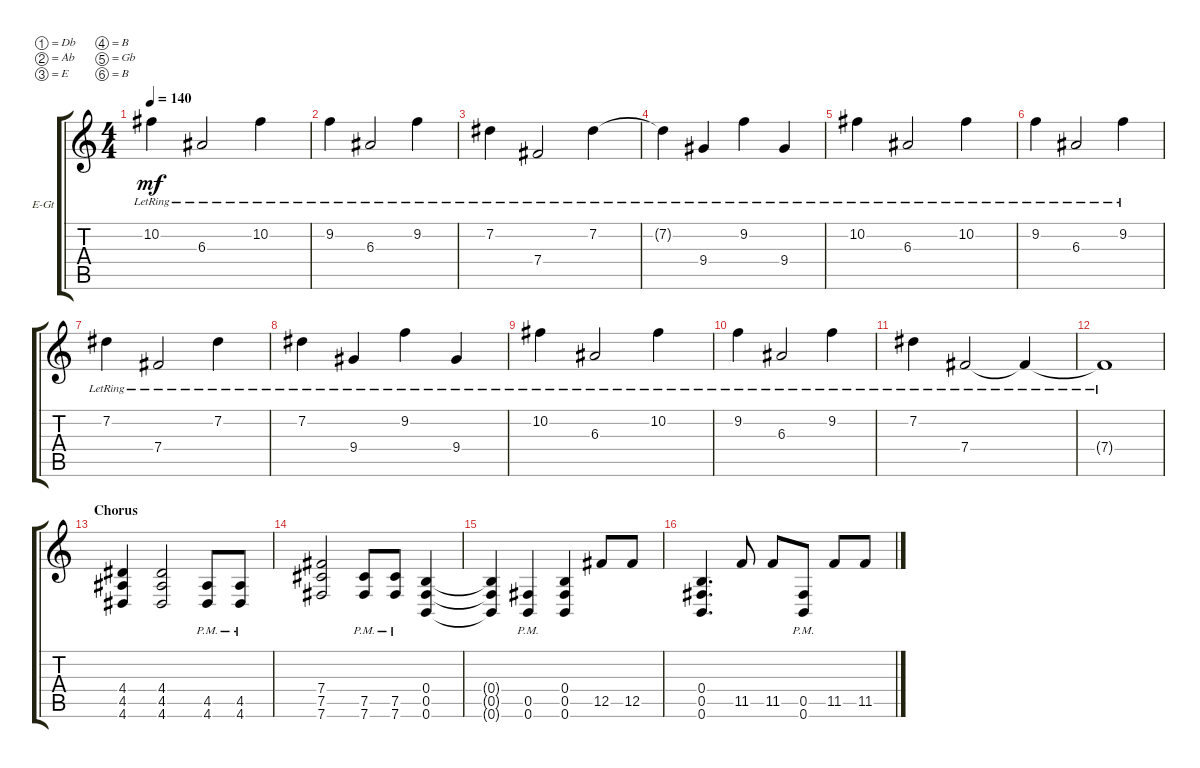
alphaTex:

\bracketExtendMode groupsimilarinstruments
\firstSystemTrackNameOrientation horizontal
\otherSystemsTrackNameOrientation horizontal
\track ("Rhythm" "E-Gt") {instrument distortionguitar}
\staff {score tabs}
\tuning (Db4 Ab3 E3 B2 Gb2 B1)
\ts (4 4)
\tempo 140
\clef g2
\ks c
10.2{lr}.4{dy mf} 6.3{lr}.2 10.2{lr}.4 |
9.2{lr}.4 6.3{lr}.2 9.2{lr}.4 |
7.2{lr}.4 7.4{lr}.2 7.2{lr}.4 |
7.2{lr t}.4 9.4{lr}.4 9.2{lr}.4 9.4{lr}.4 |
10.2{lr}.4 6.3{lr}.2 10.2{lr}.4 |
9.2{lr}.4 6.3{lr}.2 9.2{lr}.4 |
7.2{lr}.4 7.4{lr}.2 7.2{lr}.4 |
7.2{lr}.4 9.4{lr}.4 9.2{lr}.4 9.4{lr}.4 |
10.2{lr}.4 6.3{lr}.2 10.2{lr}.4 |
9.2{lr}.4 6.3{lr}.2 9.2{lr}.4 |
7.2{lr}.4 7.4{lr}.2 7.4{lr t}.4 |
7.4{lr t}.1 |
\section ("" "Chorus")
(4.6 4.5 4.4).4 (4.6 4.5 4.4).2 (4.6{pm} 4.5{pm}).8 (4.6{pm} 4.5{pm}).8 |
(7.6 7.5 7.4).2 (7.6{pm} 7.5{pm}).8 (7.6{pm} 7.5{pm}).8 (0.6 0.5 0.4).4 |
(0.6{t} 0.5{t} 0.4{t}).4 (0.6{pm} 0.5{pm}).4 (0.6 0.5 0.4).4 12.5.8 12.5.8 |
(0.6 0.5 0.4).4{d} 11.5.8 11.5.8 (0.6{pm} 0.5{pm}).8 11.5.8 11.5.8
